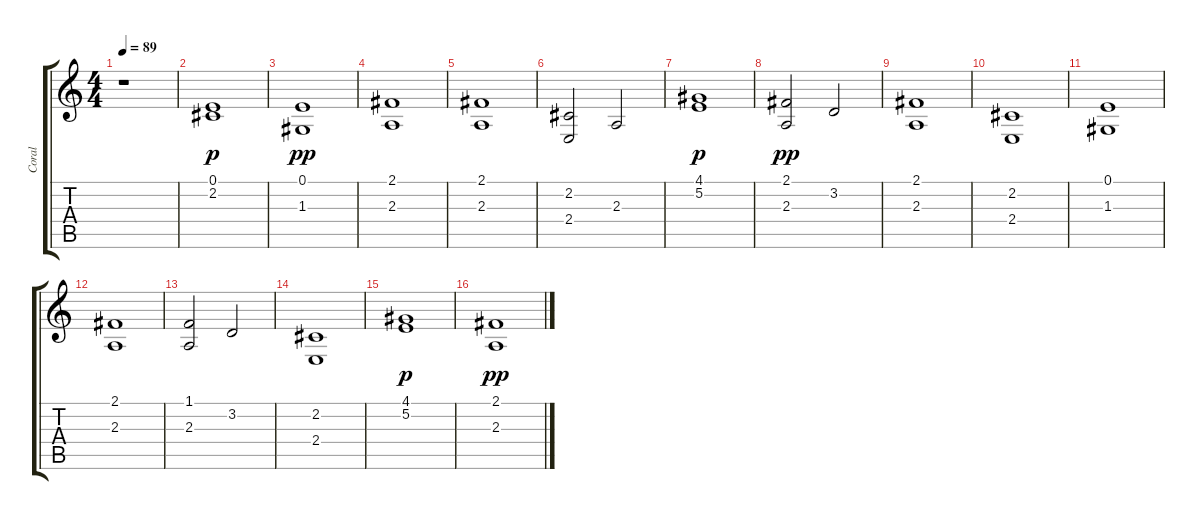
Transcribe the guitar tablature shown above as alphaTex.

\track ("Coral          " "Coral     ") {instrument voiceoohs}
\staff {score tabs}
\tuning (E4 B3 G3 D3 A2 E2) {hide}
\ts (4 4)
\tempo 89
\clef g2
\ks c
r.1{dy p} |
(0.1 2.2).1 |
(0.1 1.3).1{dy pp} |
(2.1 2.3).1 |
(2.1 2.3).1 |
(2.2 2.4).2 2.3.2 |
(4.1 5.2).1{dy p} |
(2.1 2.3).2{dy pp} 3.2.2 |
(2.1 2.3).1 |
(2.2 2.4).1 |
(0.1 1.3).1 |
(2.1 2.3).1 |
(1.1 2.3).2 3.2.2 |
(2.2 2.4).1 |
(4.1 5.2).1{dy p} |
(2.1 2.3).1{dy pp}
